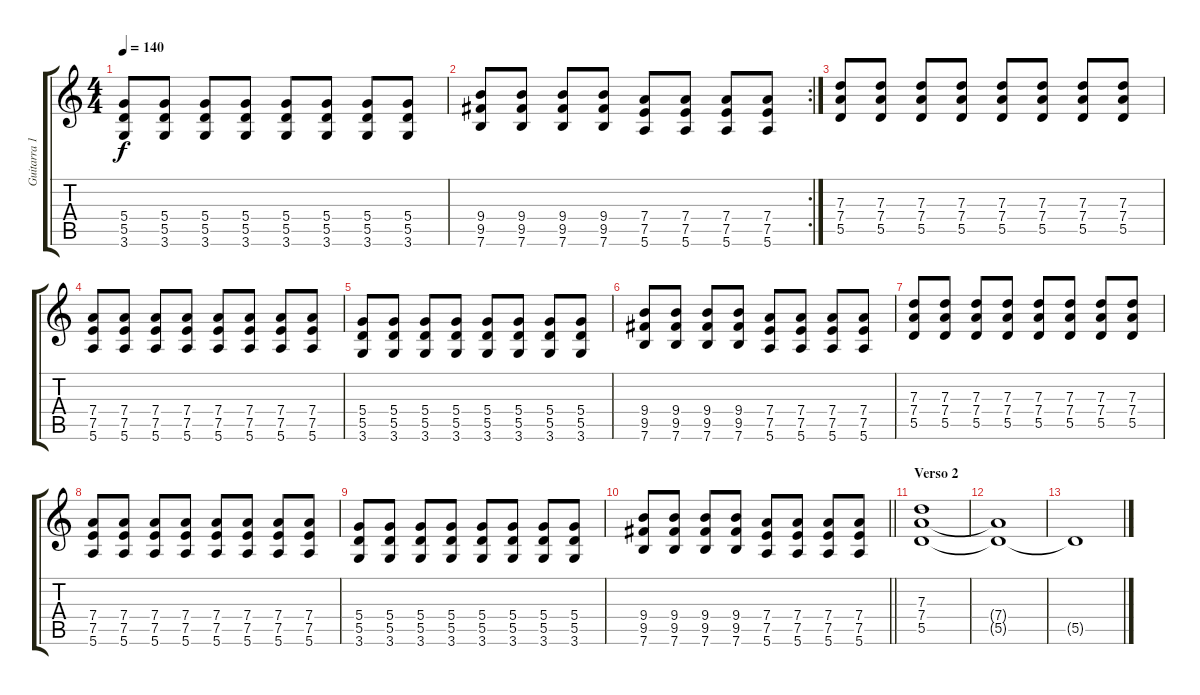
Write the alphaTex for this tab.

\track ("Guitarra 1" "Guitarra 1") {instrument overdrivenguitar}
\staff {score tabs}
\tuning (E4 B3 G3 D3 A2 E2) {hide}
\ts (4 4)
\tempo 140
\clef g2
\ks c
(5.4 5.5 3.6).8{dy f} (5.4 5.5 3.6).8 (5.4 5.5 3.6).8 (5.4 5.5 3.6).8 (5.4 5.5 3.6).8 (5.4 5.5 3.6).8 (5.4 5.5 3.6).8 (5.4 5.5 3.6).8 |
\rc 2
(9.4 9.5 7.6).8 (9.4 9.5 7.6).8 (9.4 9.5 7.6).8 (9.4 9.5 7.6).8 (7.4 7.5 5.6).8 (7.4 7.5 5.6).8 (7.4 7.5 5.6).8 (7.4 7.5 5.6).8 |
(7.3 7.4 5.5).8 (7.3 7.4 5.5).8 (7.3 7.4 5.5).8 (7.3 7.4 5.5).8 (7.3 7.4 5.5).8 (7.3 7.4 5.5).8 (7.3 7.4 5.5).8 (7.3 7.4 5.5).8 |
(7.4 7.5 5.6).8 (7.4 7.5 5.6).8 (7.4 7.5 5.6).8 (7.4 7.5 5.6).8 (7.4 7.5 5.6).8 (7.4 7.5 5.6).8 (7.4 7.5 5.6).8 (7.4 7.5 5.6).8 |
(5.4 5.5 3.6).8 (5.4 5.5 3.6).8 (5.4 5.5 3.6).8 (5.4 5.5 3.6).8 (5.4 5.5 3.6).8 (5.4 5.5 3.6).8 (5.4 5.5 3.6).8 (5.4 5.5 3.6).8 |
(9.4 9.5 7.6).8 (9.4 9.5 7.6).8 (9.4 9.5 7.6).8 (9.4 9.5 7.6).8 (7.4 7.5 5.6).8 (7.4 7.5 5.6).8 (7.4 7.5 5.6).8 (7.4 7.5 5.6).8 |
(7.3 7.4 5.5).8 (7.3 7.4 5.5).8 (7.3 7.4 5.5).8 (7.3 7.4 5.5).8 (7.3 7.4 5.5).8 (7.3 7.4 5.5).8 (7.3 7.4 5.5).8 (7.3 7.4 5.5).8 |
(7.4 7.5 5.6).8 (7.4 7.5 5.6).8 (7.4 7.5 5.6).8 (7.4 7.5 5.6).8 (7.4 7.5 5.6).8 (7.4 7.5 5.6).8 (7.4 7.5 5.6).8 (7.4 7.5 5.6).8 |
(5.4 5.5 3.6).8 (5.4 5.5 3.6).8 (5.4 5.5 3.6).8 (5.4 5.5 3.6).8 (5.4 5.5 3.6).8 (5.4 5.5 3.6).8 (5.4 5.5 3.6).8 (5.4 5.5 3.6).8 |
\barLineRight lightlight
(9.4 9.5 7.6).8 (9.4 9.5 7.6).8 (9.4 9.5 7.6).8 (9.4 9.5 7.6).8 (7.4 7.5 5.6).8 (7.4 7.5 5.6).8 (7.4 7.5 5.6).8 (7.4 7.5 5.6).8 |
\section ("" "Verso 2")
(7.3 7.4 5.5).1 |
(7.4{t} 5.5{t}).1 |
5.5{t}.1
